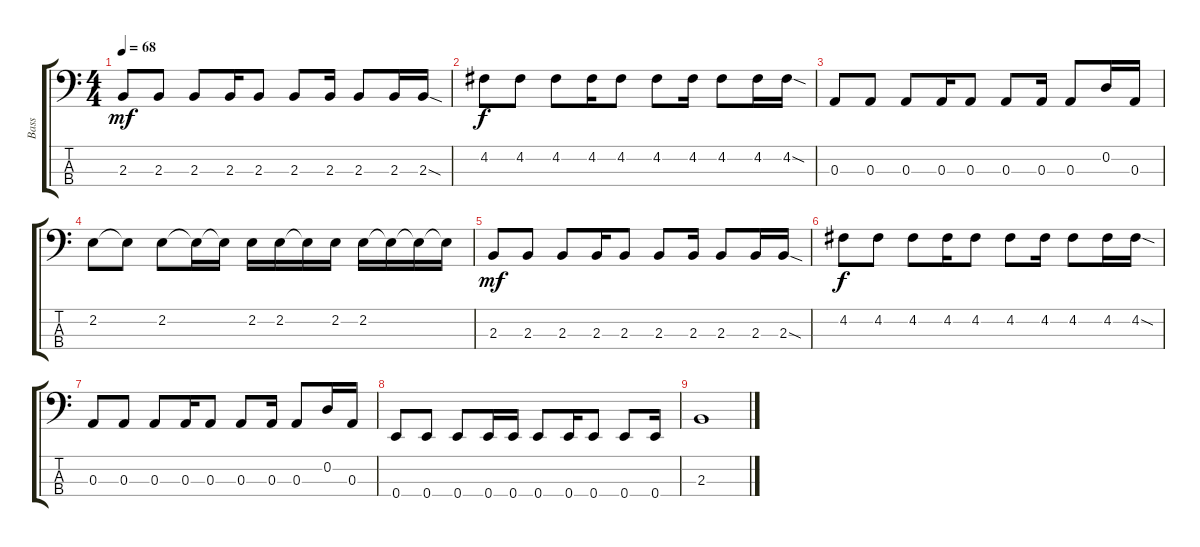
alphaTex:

\track ("Bass" "Bass") {instrument electricbassfinger}
\staff {score tabs}
\tuning (G2 D2 A1 E1) {hide}
\ts (4 4)
\tempo 68
\clef f4
\ks c
2.3.8{dy mf} 2.3.8 2.3.8 2.3.16 2.3.8 2.3.8 2.3.16 2.3.8 2.3.16 2.3{sod}.16 |
4.2.8{dy f} 4.2.8 4.2.8 4.2.16 4.2.8 4.2.8 4.2.16 4.2.8 4.2.16 4.2{sod}.16 |
0.3.8 0.3.8 0.3.8 0.3.16 0.3.8 0.3.8 0.3.16 0.3.8 0.2.16 0.3.16 |
2.2.8 2.2{t}.8 2.2.8 2.2{t}.16 2.2{t}.16 2.2.16 2.2.16 2.2{t}.16 2.2.16 2.2.16 2.2{t}.16 2.2{t}.16 2.2{t}.16 |
2.3.8{dy mf} 2.3.8 2.3.8 2.3.16 2.3.8 2.3.8 2.3.16 2.3.8 2.3.16 2.3{sod}.16 |
4.2.8{dy f} 4.2.8 4.2.8 4.2.16 4.2.8 4.2.8 4.2.16 4.2.8 4.2.16 4.2{sod}.16 |
0.3.8 0.3.8 0.3.8 0.3.16 0.3.8 0.3.8 0.3.16 0.3.8 0.2.16 0.3.16 |
0.4.8 0.4.8 0.4.8 0.4.16 0.4.16 0.4.8 0.4.16 0.4.8 0.4.8 0.4.16 |
2.3.1
